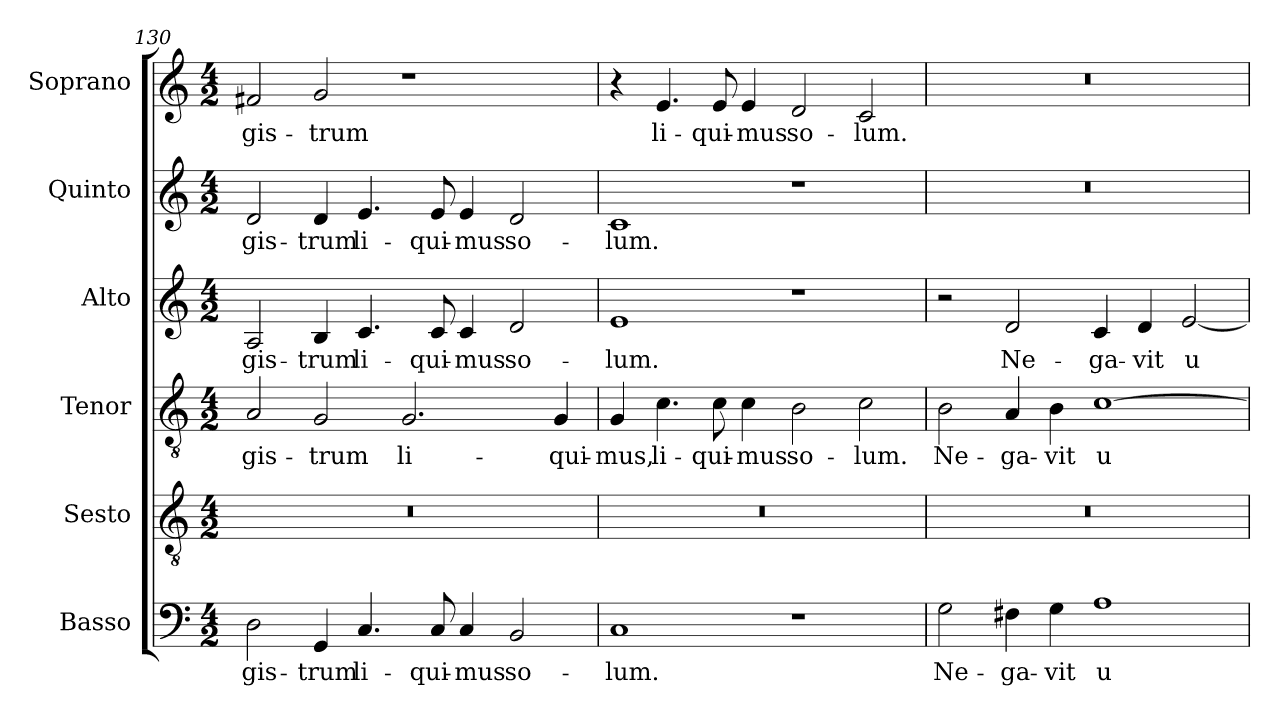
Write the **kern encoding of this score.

**kern	**text	**kern	**kern	**text	**kern	**text	**kern	**text	**kern	**text
*part6	*part6	*part5	*part4	*part4	*part3	*part3	*part2	*part2	*part1	*part1
*staff6	*staff6	*staff5	*staff4	*staff4	*staff3	*staff3	*staff2	*staff2	*staff1	*staff1
*I"Basso	*	*I"Sesto	*I"Tenor	*	*I"Alto	*	*I"Quinto	*	*I"Soprano	*
*I'B.	*	*I'Ss.	*I'T.	*	*I'A.	*	*I'Q.	*	*I'S.	*
*clefF4	*	*clefGv2	*clefGv2	*	*clefG2	*	*clefG2	*	*clefG2	*
*	*	*ITrd7c12	*ITrd7c12	*	*	*	*	*	*	*
*k[]	*	*k[]	*k[]	*	*k[]	*	*k[]	*	*k[]	*
*C:	*	*C:	*C:	*	*C:	*	*C:	*	*C:	*
*M4/2	*	*M4/2	*M4/2	*	*M4/2	*	*M4/2	*	*M4/2	*
=130	=130	=130	=130	=130	=130	=130	=130	=130	=130	=130
!	!LO:LY:b:color=#000000	!LO:N:vis=1	!	!	!	!	!	!	!	!
!	!	!	!	!LO:LY:b:color=#000000	!	!	!	!	!	!
!	!	!	!	!	!	!LO:LY:b:color=#000000	!	!	!	!
!	!	!	!	!	!	!	!	!LO:LY:b:color=#000000	!	!
!	!	!	!	!	!	!	!	!	!	!LO:LY:b:color=#000000
2Di\	-gis-	0r	2AAi/	-gis-	2Ai/	-gis-	2di/	-gis-	2f#Xi/	-gis-
!	!LO:LY:b:color=#000000	!	!	!	!	!	!	!	!	!
!	!	!	!	!LO:LY:b:color=#000000	!	!	!	!	!	!
!	!	!	!	!	!	!LO:LY:b:color=#000000	!	!	!	!
!	!	!	!	!	!	!	!	!LO:LY:b:color=#000000	!	!
!	!	!	!	!	!	!	!	!	!	!LO:LY:b:color=#000000
4GGi/	-trum	.	2GGi/	-trum	4Bi/	-trum	4di/	-trum	2gi/	-trum
!	!LO:LY:b:color=#000000	!	!	!	!	!	!	!	!	!
!	!	!	!	!	!	!LO:LY:b:color=#000000	!	!	!	!
!	!	!	!	!	!	!	!	!LO:LY:b:color=#000000	!	!
4.Ci/	li-	.	.	.	4.ci/	li-	4.ei/	li-	.	.
!	!	!	!	!LO:LY:b:color=#000000	!	!	!	!	!	!
.	.	.	2.GGi/	li-	.	.	.	.	1r	.
!	!LO:LY:b:color=#000000	!	!	!	!	!	!	!	!	!
!	!	!	!	!	!	!LO:LY:b:color=#000000	!	!	!	!
!	!	!	!	!	!	!	!	!LO:LY:b:color=#000000	!	!
8Ci/	-qui-	.	.	.	8ci/	-qui-	8ei/	-qui-	.	.
!	!LO:LY:b:color=#000000	!	!	!	!	!	!	!	!	!
!	!	!	!	!	!	!LO:LY:b:color=#000000	!	!	!	!
!	!	!	!	!	!	!	!	!LO:LY:b:color=#000000	!	!
4Ci/	-mus	.	.	.	4ci/	-mus	4ei/	-mus	.	.
!	!LO:LY:b:color=#000000	!	!	!	!	!	!	!	!	!
!	!	!	!	!	!	!LO:LY:b:color=#000000	!	!	!	!
!	!	!	!	!	!	!	!	!LO:LY:b:color=#000000	!	!
2BBi/	so-	.	.	.	2di/	so-	2di/	so-	.	.
!	!	!	!	!LO:LY:b:color=#000000	!	!	!	!	!	!
.	.	.	4GGi/	-qui-	.	.	.	.	.	.
=131	=131	=131	=131	=131	=131	=131	=131	=131	=131	=131
!	!LO:LY:b:color=#000000	!LO:N:vis=1	!	!	!	!	!	!	!	!
!	!	!	!	!LO:LY:b:color=#000000	!	!	!	!	!	!
!	!	!	!	!	!	!LO:LY:b:color=#000000	!	!	!	!
!	!	!	!	!	!	!	!	!LO:LY:b:color=#000000	!	!
1Ci	-lum.	0r	4GGi/	-mus,	1ei	-lum.	1ci	-lum.	4r	.
!	!	!	!	!LO:LY:b:color=#000000	!	!	!	!	!	!
!	!	!	!	!	!	!	!	!	!	!LO:LY:b:color=#000000
.	.	.	4.Ci\	li-	.	.	.	.	4.ei/	li-
!	!	!	!	!LO:LY:b:color=#000000	!	!	!	!	!	!
!	!	!	!	!	!	!	!	!	!	!LO:LY:b:color=#000000
.	.	.	8Ci\	-qui-	.	.	.	.	8ei/	-qui-
!	!	!	!	!LO:LY:b:color=#000000	!	!	!	!	!	!
!	!	!	!	!	!	!	!	!	!	!LO:LY:b:color=#000000
.	.	.	4Ci\	-mus	.	.	.	.	4ei/	-mus
!	!	!	!	!LO:LY:b:color=#000000	!	!	!	!	!	!
!	!	!	!	!	!	!	!	!	!	!LO:LY:b:color=#000000
1r	.	.	2BBi\	so-	1r	.	1r	.	2di/	so-
!	!	!	!	!LO:LY:b:color=#000000	!	!	!	!	!	!
!	!	!	!	!	!	!	!	!	!	!LO:LY:b:color=#000000
.	.	.	2Ci\	-lum.	.	.	.	.	2ci/	-lum.
!!LO:LB:g=z
=132	=132	=132	=132	=132	=132	=132	=132	=132	=132	=132
!	!LO:LY:b:color=#000000	!LO:N:vis=1	!	!	!	!	!	!	!	!
!	!	!	!	!LO:LY:b:color=#000000	!	!	!LO:N:vis=1	!	!LO:N:vis=1	!
2Gi\	Ne-	0r	2BBi\	Ne-	2r	.	0r	.	0r	.
!	!LO:LY:b:color=#000000	!	!	!	!	!	!	!	!	!
!	!	!	!	!LO:LY:b:color=#000000	!	!	!	!	!	!
!	!	!	!	!	!	!LO:LY:b:color=#000000	!	!	!	!
4F#Xi\	-ga-	.	4AAi/	-ga-	2di/	Ne-	.	.	.	.
!	!LO:LY:b:color=#000000	!	!	!	!	!	!	!	!	!
!	!	!	!	!LO:LY:b:color=#000000	!	!	!	!	!	!
4Gi\	-vit	.	4BBi\	-vit	.	.	.	.	.	.
!	!LO:LY:b:color=#000000	!	!	!	!	!	!	!	!	!
!	!	!	!	!LO:LY:b:color=#000000	!	!	!	!	!	!
!	!	!	!	!	!	!LO:LY:b:color=#000000	!	!	!	!
1Ai	u-	.	[1Ci	u-	4ci/	-ga-	.	.	.	.
!	!	!	!	!	!	!LO:LY:b:color=#000000	!	!	!	!
.	.	.	.	.	4di/	-vit	.	.	.	.
!	!	!	!	!	!	!LO:LY:b:color=#000000	!	!	!	!
.	.	.	.	.	[2ei/	u-	.	.	.	.
=	=	=	=	=	=	=	=	=	=	=
*-	*-	*-	*-	*-	*-	*-	*-	*-	*-	*-
